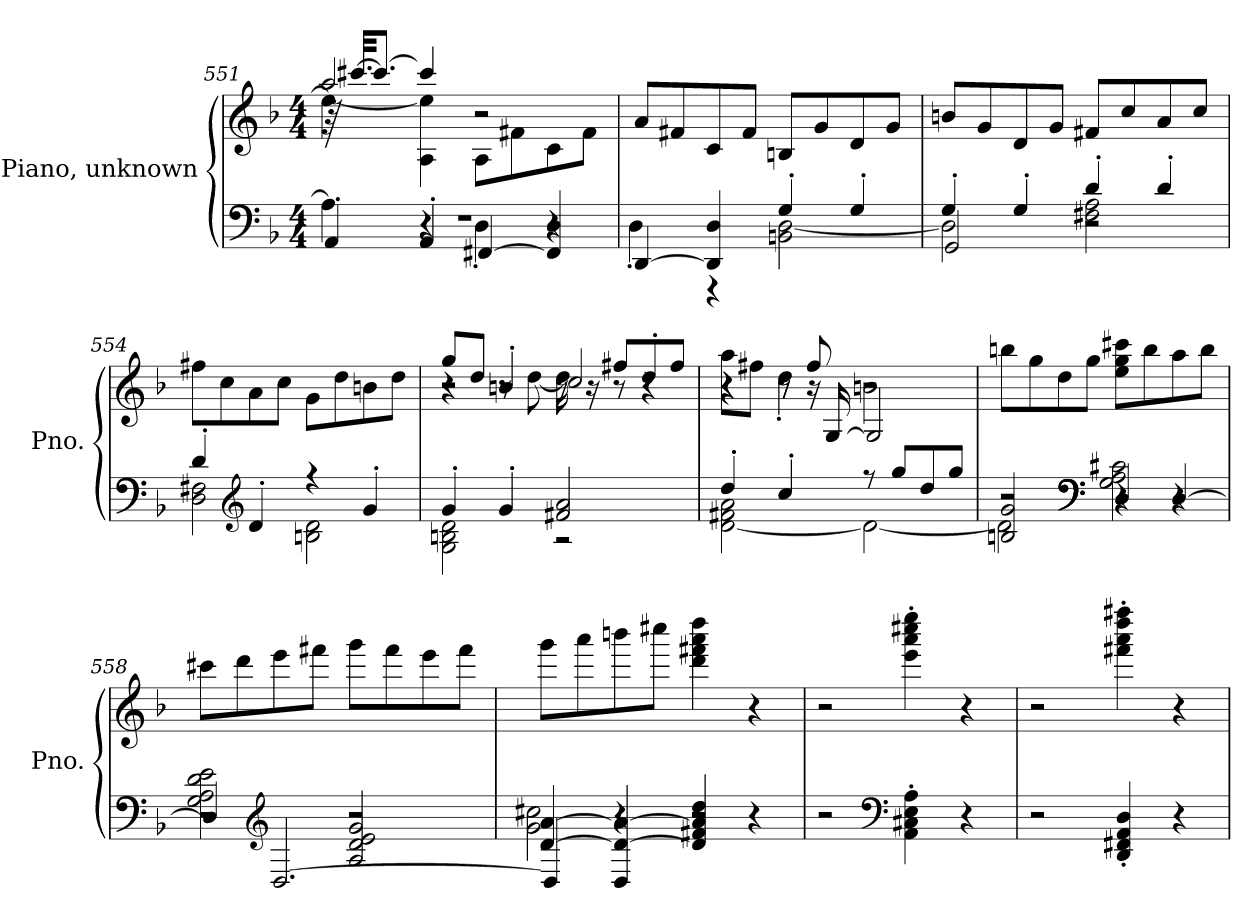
**kern	**kern
*part1	*part1
*staff2	*staff1
*I"Piano, unknown	*
*I'Pno.	*
*clefF4	*clefG2
*k[b-]	*k[b-]
*M4/4	*M4/4
=551	=551
*^	*^
*	*^	*	*^
1r	4A\]	4AA'/	64r	4ee\_	2aa/
.	.	.	[32.ccc#X/KKL	.	.
.	.	.	8.ccc#/J_	.	.
.	4r	4AA'/	4ccc#/]	4A\ 4ee\]	.
.	4D'\	[4FF#X/	2r	8A\L	2r
.	.	.	.	8f#X\	.
.	4r	4FF#/] 4D/	.	8c\	.
.	.	.	.	8f#\J	.
*	*v	*v	*	*	*
*	*	*v	*v	*v
=552	=552	=552
[4DD/	4D'\	8a/L
.	.	8f#X/
4DD/] 4D/	4r	8c/
.	.	8f#/J
4G'/	2BBn\ [2D\	8Bn/L
.	.	8g/
4G'/	.	8d/
.	.	8g/J
=553	=553	=553
*	*^	*
4G'/	2D\]	2GG/	8bn/L
.	.	.	8g/
4G'/	.	.	8d/
.	.	.	8g/J
4d'/	2F#X\ 2A\	2r	8f#X/L
.	.	.	8cc/
4d'/	.	.	8a/
.	.	.	8cc/J
*	*v	*v	*
!!LO:LB:g=z
=554	=554	=554
4d'/	2D\ 2F#X\	8ff#X\L
.	.	8cc\
*clefG2	*	*
4d'/	.	8a\
.	.	8cc\J
4r	2Bn\ 2d\	8g\L
.	.	8dd\
4g'/	.	8bn\
.	.	8dd\J
=555	=555	=555
*	*	*^
*	*	*	*^
4g'/	2G\ 2Bn\ 2d\	8gg/L	4r	2r
.	.	8dd/J	.	.
4g'/	.	4bn'/	8r	.
.	.	.	[8dd\	.
2f#X/ 2a/	2r	8r	16dd\]	2cc/
.	.	.	16r	.
.	.	8ff#X/L	8r	.
.	.	8dd'/	4r	.
.	.	8ff#/J	.	.
=556	=556	=556	=556	=556
4dd'/	[2d\ 2f#X\ 2a\	4r	8aa\L	4r
.	.	.	8ff#X\J	.
4cc'/	.	8r	4dd'\	8r
.	.	8ff#/	.	16r
.	.	.	.	[16G/
8r	2d\_	2r	2bn\	2G/]
8gg/L	.	.	.	.
8dd/	.	.	.	.
8gg/J	.	.	.	.
*	*	*v	*v	*v
!!LO:LB:g=z
=557	=557	=557
*	*^	*
2Bn/ 2g/	2d\]	2r	8bbn\L
.	.	.	8gg\
.	.	.	8dd\
.	.	.	8gg\J
*clefF4	*	*	*
4D/	2G\ 2A\ 2c#X\	4r	8ee\ 8gg\ 8ccc#X\L
.	.	.	8bb\
4r	.	[4D/	8aa\
.	.	.	8bb\J
=558	=558	=558	=558
2r	2G\ 2A\ 2d\ 2e\	4D/]	8ccc#X\L
.	.	.	8ddd\
*clefG2	*	*	*
.	.	[2.D/	8eee\
.	.	.	8fff#X\J
2A/ 2d/ 2e/ 2g/	2r	.	8ggg\L
.	.	.	8fff#\
.	.	.	8eee\
.	.	.	8fff#\J
=559	=559	=559	=559
[4d/ [4a/	2g\ 2cc#X\	4D/]	8ggg\L
.	.	.	8aaa\
4D/ 4d/_ 4a/_	.	4r	8bbbn\
.	.	.	8cccc#X\J
4d/] 4f#X/ 4a/] 4dd/	2r	2r	4ddd\ 4fff#X\ 4aaa\ 4dddd\
4r	.	.	4r
*v	*v	*v	*
=560	=560
2r	2r
*clefF4	*
4AA\' 4C#X\' 4E\' 4A\'	4eee\' 4aaa\' 4cccc#X\' 4eeee\'
4r	4r
!!LO:PB:g=z
=561	=561
2r	2r
4DD/' 4FF#X/' 4AA/' 4D/'	4fff#X\' 4aaa\' 4dddd\' 4ffff#X\'
4r	4r
=	=
*-	*-
